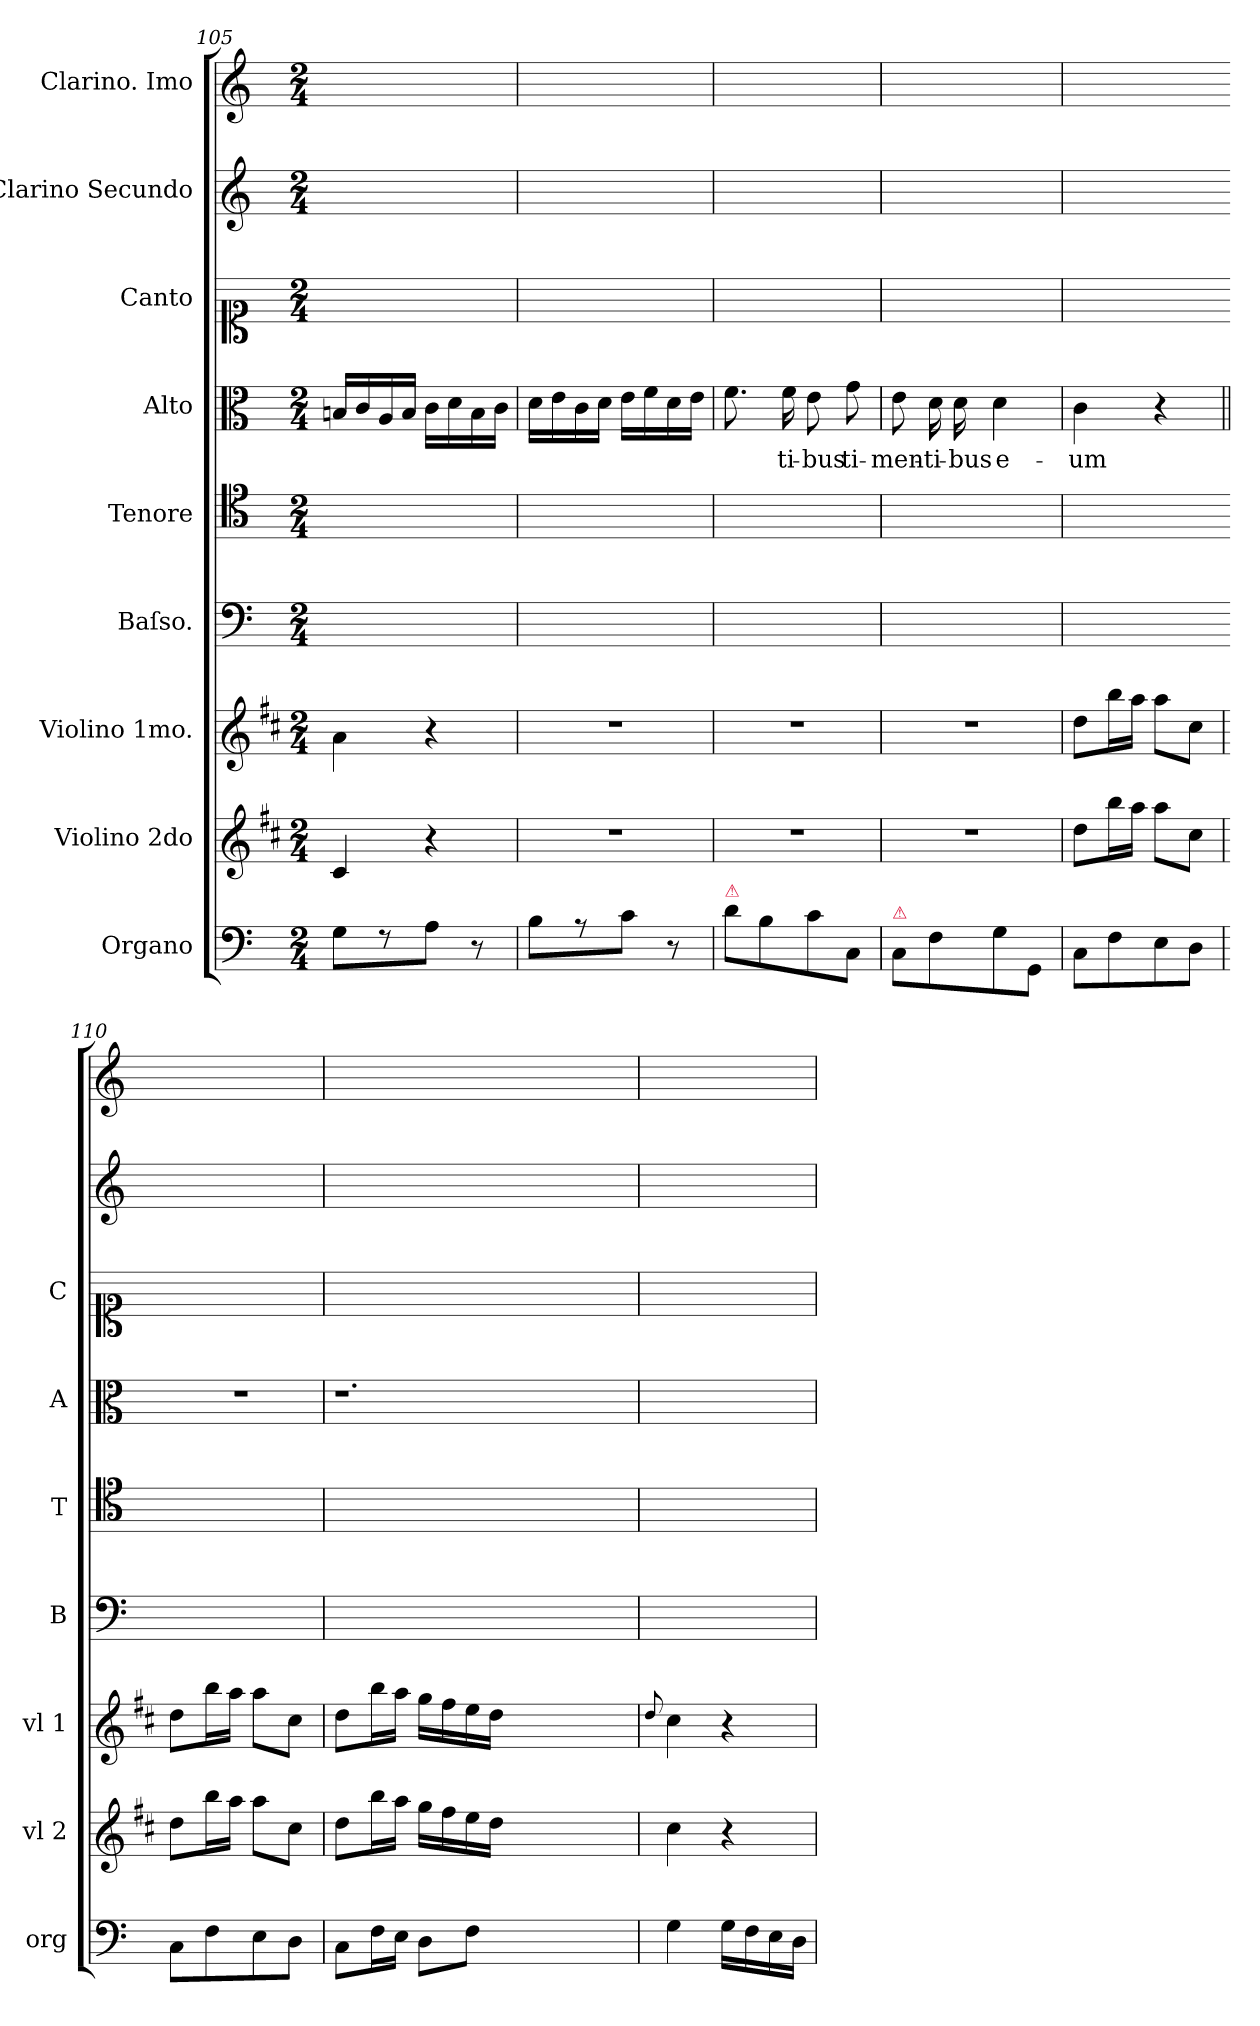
**kern	**kern	**kern	**kern	**kern	**kern	**text	**kern	**kern	**kern
*part9	*part8	*part7	*part6	*part5	*part4	*part4	*part3	*part2	*part1
*staff9	*staff8	*staff7	*staff6	*staff5	*staff4	*staff4	*staff3	*staff2	*staff1
*I"Organo	*I"Violino 2do	*I"Violino 1mo.	*I"Baſso.	*I"Tenore	*I"Alto	*	*I"Canto	*I"Clarino Secundo	*I"Clarino. Imo
*I'org	*I'vl 2	*I'vl 1	*I'B	*I'T	*I'A	*	*I'C	*	*
*clefF4	*clefG2	*clefG2	*clefF4	*clefC4	*clefC3	*	*clefC1	*clefG2	*clefG2
*	*ITrd1c2	*ITrd1c2	*	*	*	*	*	*	*
*k[]	*k[]	*k[]	*k[]	*k[]	*k[]	*	*k[]	*k[]	*k[]
*C:	*C:	*C:	*C:	*C:	*C:	*	*C:	*C:	*C:
*M2/4	*M2/4	*M2/4	*M2/4	*M2/4	*M2/4	*	*M2/4	*M2/4	*M2/4
=105	=105	=105	=105	=105	=105	=105	=105	=105	=105
8G\L	4B/	4g\	2ryy	2ryy	16Bn/LL	.	2ryy	2ryy	2ryy
.	.	.	.	.	16c/	.	.	.	.
8r	.	.	.	.	16A/	.	.	.	.
.	.	.	.	.	16B/JJ	.	.	.	.
8A\J	4r	4r	.	.	16c\LL	.	.	.	.
.	.	.	.	.	16d\	.	.	.	.
8r	.	.	.	.	16B\	.	.	.	.
.	.	.	.	.	16c\JJ	.	.	.	.
=106	=106	=106	=106	=106	=106	=106	=106	=106	=106
8B\L	2r	2r	2ryy	2ryy	16d\LL	.	2ryy	2ryy	2ryy
.	.	.	.	.	16e\	.	.	.	.
8r	.	.	.	.	16c\	.	.	.	.
.	.	.	.	.	16d\JJ	.	.	.	.
8c\J	.	.	.	.	16e\LL	.	.	.	.
.	.	.	.	.	16f\	.	.	.	.
8r	.	.	.	.	16d\	.	.	.	.
.	.	.	.	.	16e\JJ	.	.	.	.
=107	=107	=107	=107	=107	=107	=107	=107	=107	=107
!LO:TX:a:color=crimson:t=⚠	!	!	!	!	!	!	!	!	!
8d\L	2r	2r	2ryy	2ryy	8.f\	.	2ryy	2ryy	2ryy
8B\	.	.	.	.	.	.	.	.	.
.	.	.	.	.	16f\	-ti-	.	.	.
8c\	.	.	.	.	8e\	-bus	.	.	.
8C/J	.	.	.	.	8g\	ti-	.	.	.
=108	=108	=108	=108	=108	=108	=108	=108	=108	=108
!LO:TX:a:color=crimson:t=⚠	!	!	!	!	!	!	!	!	!
8C\L	2r	2r	2ryy	2ryy	8e\	-men-	2ryy	2ryy	2ryy
8F\	.	.	.	.	16d\	-ti-	.	.	.
.	.	.	.	.	16d\	-bus	.	.	.
8G\	.	.	.	.	4d\	e-	.	.	.
8GG/J	.	.	.	.	.	.	.	.	.
=109	=109	=109	=109	=109	=109	=109	=109	=109	=109
8C\L	8cc\L	8cc\L	2ryy	2ryy	4c\	-um	2ryy	2ryy	2ryy
8F\	16aa\L	16aa\L	.	.	.	.	.	.	.
.	16gg\JJ	16gg\JJ	.	.	.	.	.	.	.
8E\	8gg\L	8gg\L	.	.	4r	.	.	.	.
8D\J	8b\J	8b\J	.	.	.	.	.	.	.
=110	=110	=110	=110	=110	=110||	=110	=110	=110	=110
8C\L	8cc\L	8cc\L	2ryy	2ryy	2r	.	2ryy	2ryy	2ryy
8F\	16aa\L	16aa\L	.	.	.	.	.	.	.
.	16gg\JJ	16gg\JJ	.	.	.	.	.	.	.
8E\	8gg\L	8gg\L	.	.	.	.	.	.	.
8D\J	8b\J	8b\J	.	.	.	.	.	.	.
=111	=111	=111	=111	=111	=111	=111	=111	=111	=111
8C\L	8cc\L	8cc\L	2ryy	2ryy	1.r	.	2ryy	2ryy	2ryy
16F\L	16aa\L	16aa\L	.	.	.	.	.	.	.
16E\JJ	16gg\JJ	16gg\JJ	.	.	.	.	.	.	.
8D\L	16ff\LL	16ff\LL	.	.	.	.	.	.	.
.	16ee\	16ee\	.	.	.	.	.	.	.
8F\J	16dd\	16dd\	.	.	.	.	.	.	.
.	16cc\JJ	16cc\JJ	.	.	.	.	.	.	.
1ryy	1ryy	1ryy	1ryy	1ryy	.	.	1ryy	1ryy	1ryy
=112	=112	=112	=112	=112	=112	=112	=112	=112	=112
.	.	8qqcc/	.	.	.	.	.	.	.
4G\	4b\	4b\	2ryy	2ryy	2ryy	.	2ryy	2ryy	2ryy
16G\LL	4r	4r	.	.	.	.	.	.	.
16F\	.	.	.	.	.	.	.	.	.
16E\	.	.	.	.	.	.	.	.	.
16D\JJ	.	.	.	.	.	.	.	.	.
=	=	=	=	=	=	=	=	=	=
*-	*-	*-	*-	*-	*-	*-	*-	*-	*-
